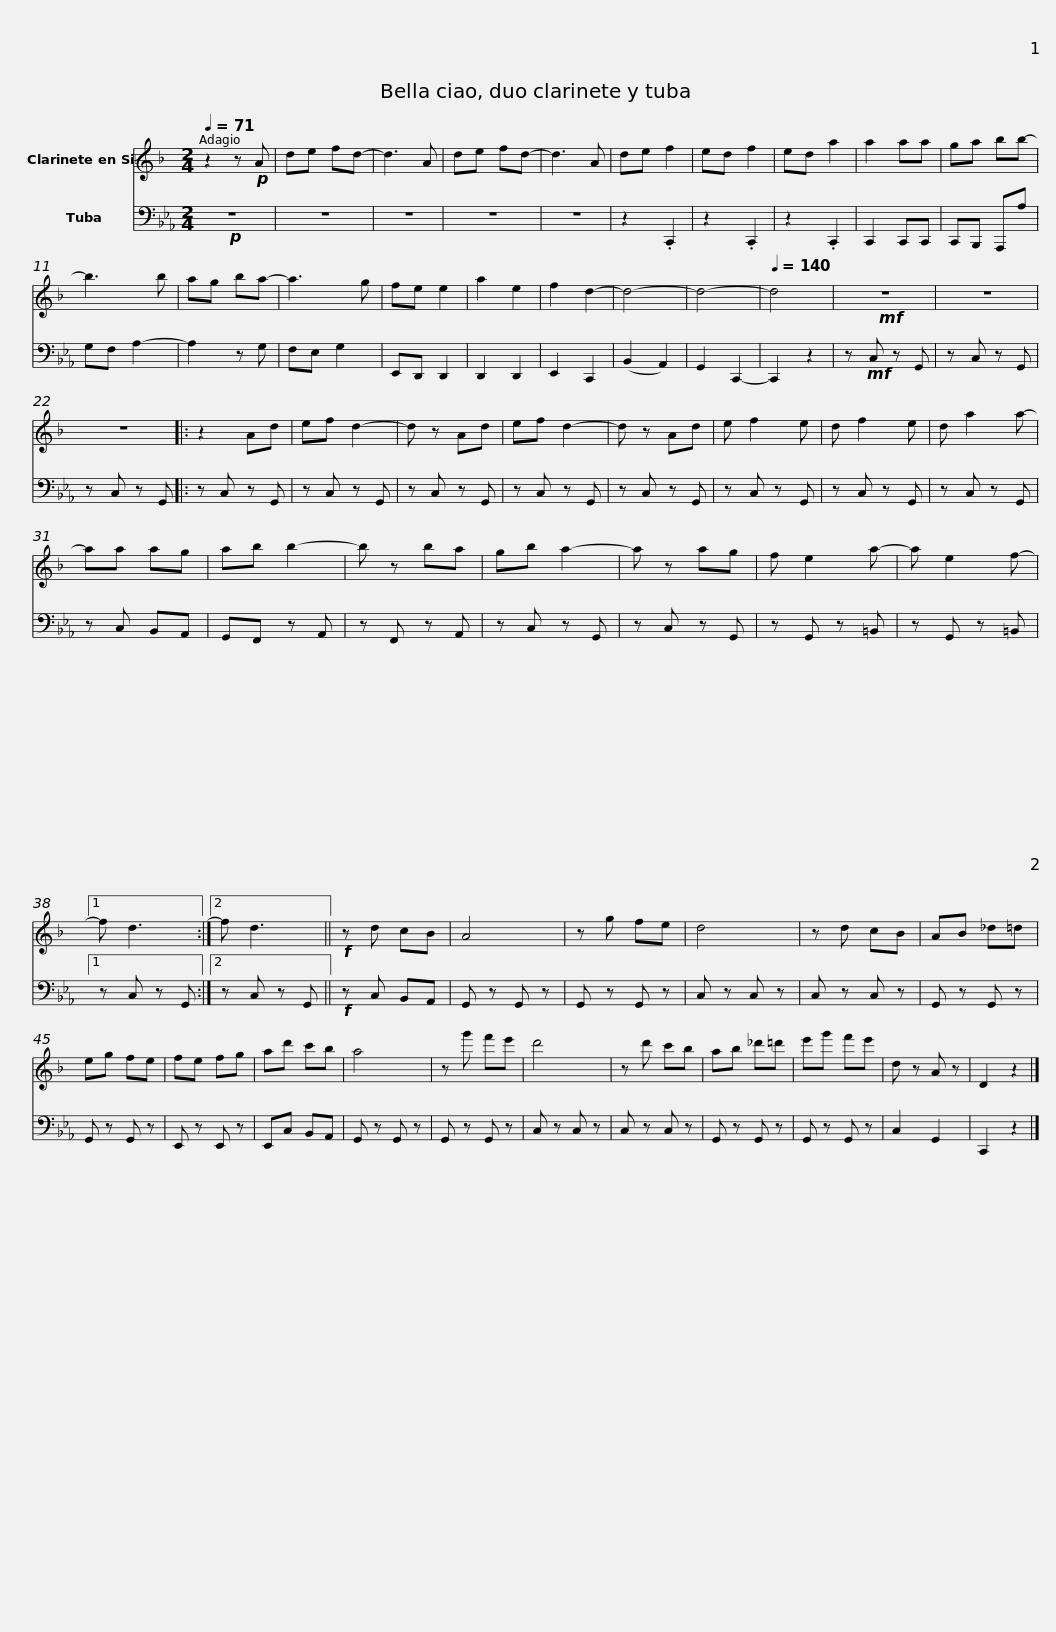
X:1
%%score 1 2
L:1/8
Q:1/4=71
M:2/4
I:linebreak $
K:Eb
V:1 treble transpose=-2
V:2 bass
V:1
[K:F] z2 z!p! A | de fd- | d3 A | de fd- | d3 A | %5
 de f2 | ed f2 | ed a2 | a2 aa |$ ga bb- | %10
 b3 b | ag ba- | a3 g | fe e2 | a2 e2 | %15
 f2 d2- | d4- | d4- |[Q:1/4=140] d4 |!mf! z4 |$ %20
 z4 | z4 |: z2 Ad | ef d2- | d z Ad | %25
 ef d2- | d z Ad | e f2 e |$ d f2 e | d a2 a- | %30
 aa ag | ab b2- | b z ba | gb a2- | a z ag |$ %35
 f e2 a- | a e2 f- |1 f d3 :|2 f d3 ||!f! z d cB | %40
 A4 | z g fe | d4 |$ z d cB | AB _d=d | %45
 eg fe | fe fg | ad' c'b | a4 | z g' f'e' | %50
 d'4 |$ z d' c'b | ab _d'=d' | e'g' f'e' | d z A z | %55
 D2 z2 |] %56
V:2
!p! z4 | z4 | z4 | z4 | z4 | %5
 z2 .C,,2 | z2 .C,,2 | z2 .C,,2 | C,,2 C,,C,, |$ C,,B,,, A,,,A, | %10
 G,F, A,2- | A,2 z G, | F,E, G,2 | E,,D,, D,,2 | D,,2 D,,2 | %15
 E,,2 C,,2 | (B,,2 A,,2) | G,,2 C,,2- | C,,2 z2 | z!mf! C, z G,, |$ %20
 z C, z G,, | z C, z G,, |: z C, z G,, | z C, z G,, | z C, z G,, | %25
 z C, z G,, | z C, z G,, | z C, z G,, |$ z C, z G,, | z C, z G,, | %30
 z C, B,,A,, | G,,F,, z A,, | z F,, z A,, | z C, z G,, | z C, z G,, |$ %35
 z G,, z =B,, | z G,, z =B,, |1 z C, z G,, :|2 z C, z G,, ||!f! z C, B,,A,, | %40
 G,, z G,, z | G,, z G,, z | C, z C, z |$ C, z C, z | G,, z G,, z | %45
 G,, z G,, z | E,, z E,, z | E,,C, B,,A,, | G,, z G,, z | G,, z G,, z | %50
 C, z C, z |$ C, z C, z | G,, z G,, z | G,, z G,, z | C,2 G,,2 | %55
 C,,2 z2 |] %56
